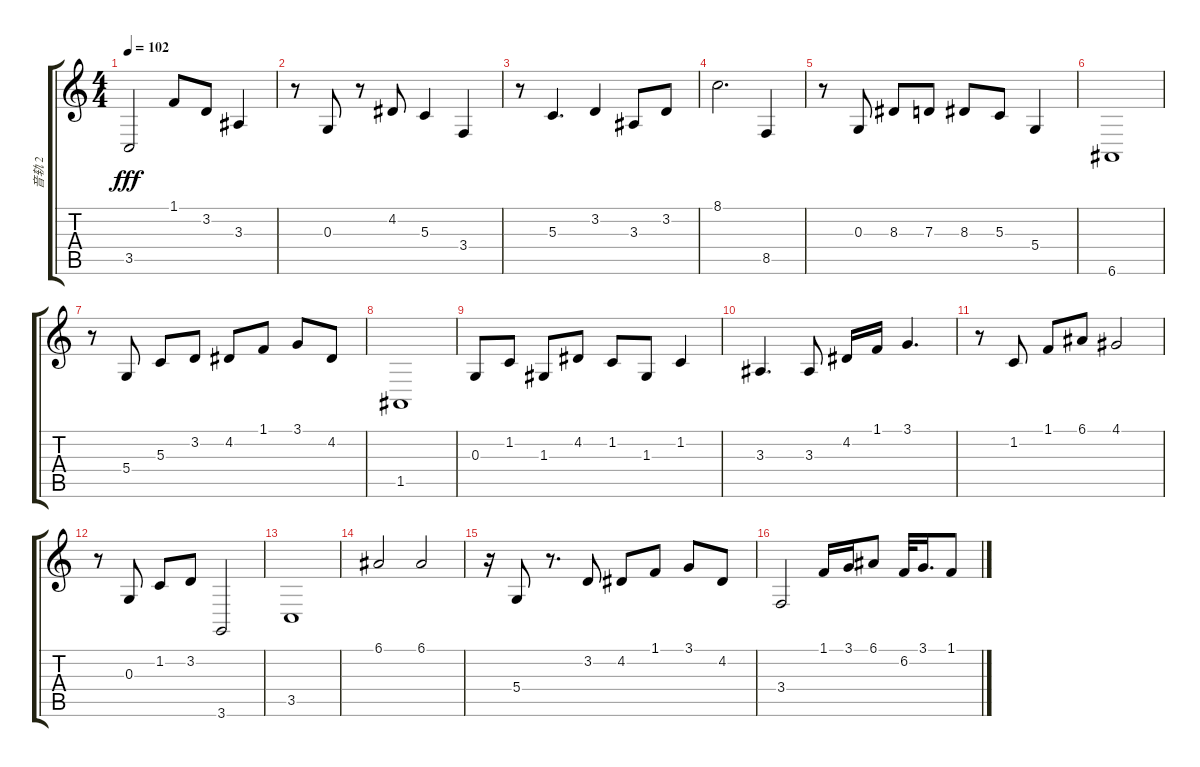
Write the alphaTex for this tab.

\track ("音轨 2" "音轨 2") {instrument orchestralharp}
\staff {score tabs}
\tuning (E4 B3 G3 D3 A2 E2) {hide}
\ts (4 4)
\tempo 102
\clef g2
\ks c
3.5.2{dy fff} 1.1.8 3.2.8 3.3.4 |
r.8 0.3.8 r.8 4.2.8 5.3.4 3.4.4 |
r.8 5.3.4{d} 3.2.4 3.3.8 3.2.8 |
8.1.2{d} 8.5.4 |
r.8 0.3.8 8.3.8 7.3.8 8.3.8 5.3.8 5.4.4 |
6.6.1 |
r.8 5.4.8 5.3.8 3.2.8 4.2.8 1.1.8 3.1.8 4.2.8 |
1.5.1 |
0.3.8 1.2.8 1.3.8 4.2.8 1.2.8 1.3.8 1.2.4 |
3.3.4{d} 3.3.8 4.2.16 1.1.16 3.1.4{d} |
r.8 1.2.8 1.1.8 6.1.8 4.1.2 |
r.8 0.3.8 1.2.8 3.2.8 3.6.2 |
3.5.1 |
6.1.2 6.1.2 |
r.16 5.4.8 r.8{d} 3.2.8 4.2.8 1.1.8 3.1.8 4.2.8 |
3.4.2 1.1.16 3.1.16 6.1.8 6.2.32 3.1.16{d} 1.1.8
